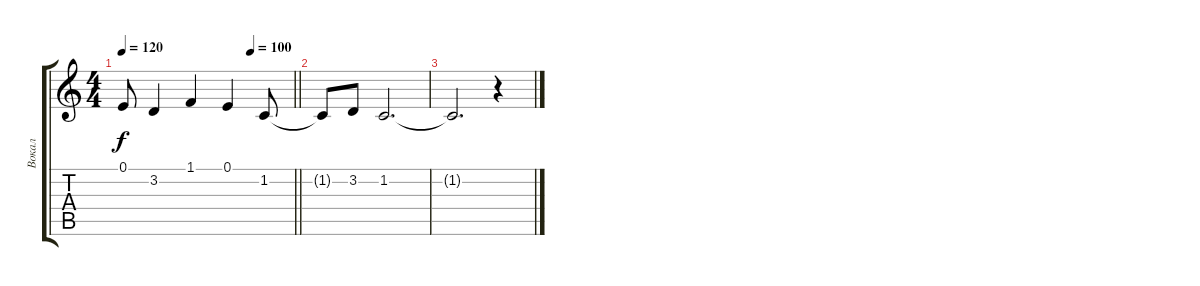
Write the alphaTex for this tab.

\track ("Вокал" "Вокал") {instrument lead2sawtooth}
\staff {score tabs}
\tuning (E4 B3 G3 D3 A2 E2) {hide}
\ts (4 4)
\tempo 120
\tempo (100 0.75)
\clef g2
\barLineRight lightlight
\ks c
0.1.8{dy f} 3.2.4 1.1.4 0.1.4 1.2.8 |
1.2{t}.8 3.2.8 1.2.2{d} |
1.2{t}.2{d} r.4
